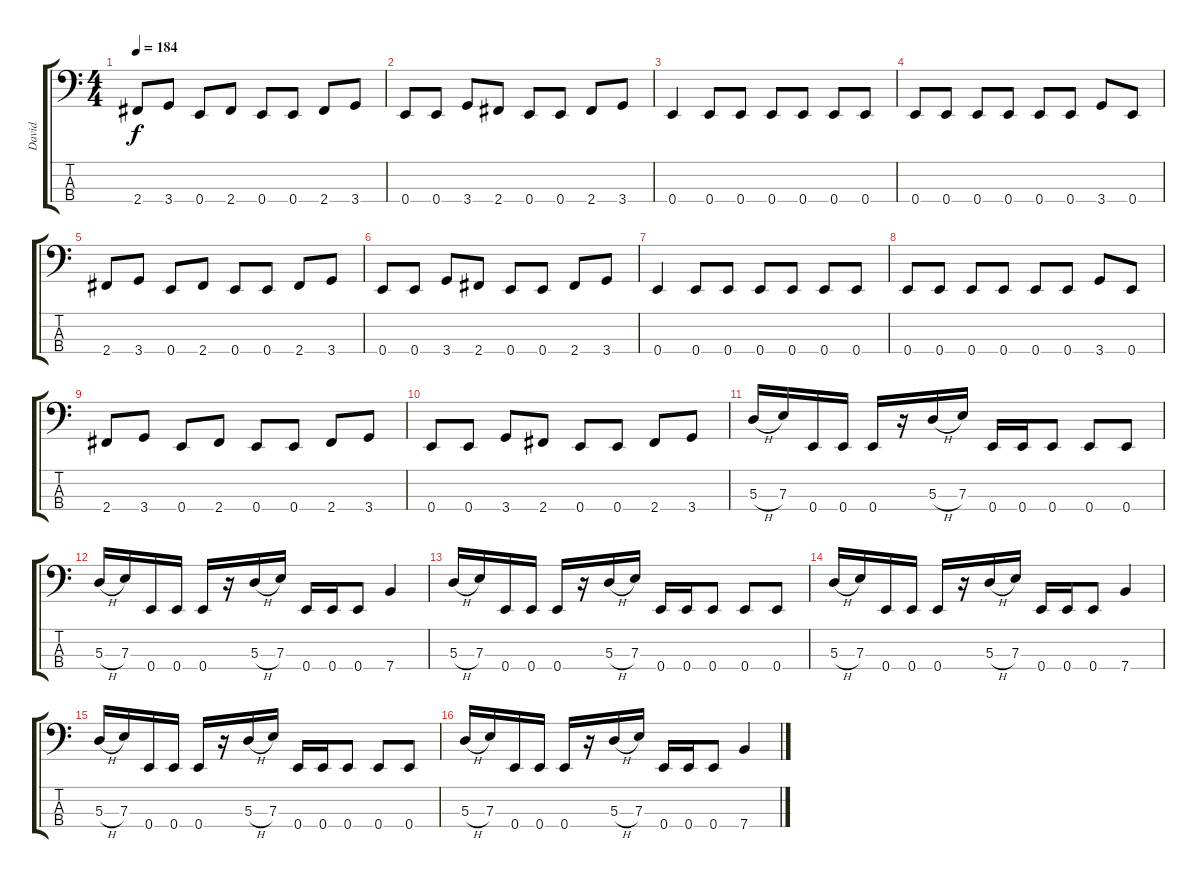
\track ("David" "David") {instrument electricbassfinger}
\staff {score tabs}
\tuning (G2 D2 A1 E1) {hide}
\ts (4 4)
\tempo 184
\clef f4
\ks c
2.4.8{dy f} 3.4.8 0.4.8 2.4.8 0.4.8 0.4.8 2.4.8 3.4.8 |
0.4.8 0.4.8 3.4.8 2.4.8 0.4.8 0.4.8 2.4.8 3.4.8 |
0.4.4 0.4.8 0.4.8 0.4.8 0.4.8 0.4.8 0.4.8 |
0.4.8 0.4.8 0.4.8 0.4.8 0.4.8 0.4.8 3.4.8 0.4.8 |
2.4.8 3.4.8 0.4.8 2.4.8 0.4.8 0.4.8 2.4.8 3.4.8 |
0.4.8 0.4.8 3.4.8 2.4.8 0.4.8 0.4.8 2.4.8 3.4.8 |
0.4.4 0.4.8 0.4.8 0.4.8 0.4.8 0.4.8 0.4.8 |
0.4.8 0.4.8 0.4.8 0.4.8 0.4.8 0.4.8 3.4.8 0.4.8 |
2.4.8 3.4.8 0.4.8 2.4.8 0.4.8 0.4.8 2.4.8 3.4.8 |
0.4.8 0.4.8 3.4.8 2.4.8 0.4.8 0.4.8 2.4.8 3.4.8 |
5.3{h}.16 7.3.16 0.4.16 0.4.16 0.4.16 r.16 5.3{h}.16 7.3.16 0.4.16 0.4.16 0.4.8 0.4.8 0.4.8 |
5.3{h}.16 7.3.16 0.4.16 0.4.16 0.4.16 r.16 5.3{h}.16 7.3.16 0.4.16 0.4.16 0.4.8 7.4.4 |
5.3{h}.16 7.3.16 0.4.16 0.4.16 0.4.16 r.16 5.3{h}.16 7.3.16 0.4.16 0.4.16 0.4.8 0.4.8 0.4.8 |
5.3{h}.16 7.3.16 0.4.16 0.4.16 0.4.16 r.16 5.3{h}.16 7.3.16 0.4.16 0.4.16 0.4.8 7.4.4 |
5.3{h}.16 7.3.16 0.4.16 0.4.16 0.4.16 r.16 5.3{h}.16 7.3.16 0.4.16 0.4.16 0.4.8 0.4.8 0.4.8 |
5.3{h}.16 7.3.16 0.4.16 0.4.16 0.4.16 r.16 5.3{h}.16 7.3.16 0.4.16 0.4.16 0.4.8 7.4.4
